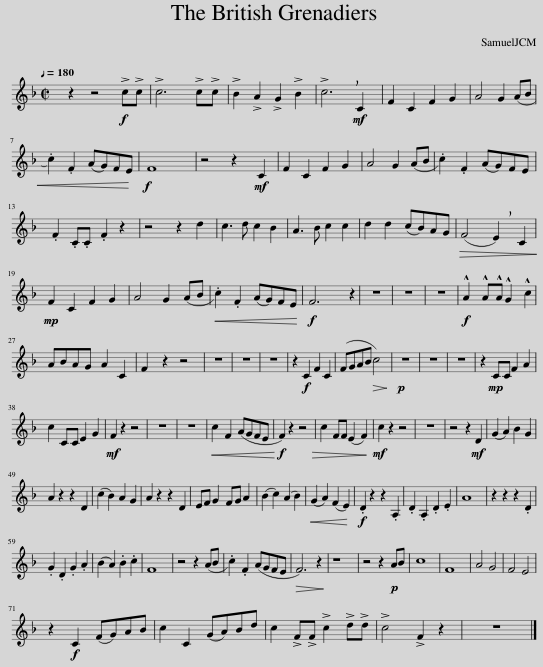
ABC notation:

X:1
L:1/8
Q:1/4=180
M:2/2
I:linebreak $
K:none
V:1 treble transpose=-2
V:1
[K:F] z2 z4!f! !>!c!>!c | !>!c6 !>!c!>!c | !>!B2 !>!A2 !>!G2 !>!B2 | !>!c6!mf! !breath!C2 | F2 C2 F2 G2 | %5
 A4 G2 (AB |$!<(! .c2)!<)! .F2 (AG)FE |!f! F8 | z4 z2!mf! C2 | F2 C2 F2 G2 | %10
 A4 G2 (AB | .c2) .F2 (AG)FE |$ .F2 .C.C .F2 z2 | z4 z2 d2 | c3 d c2 B2 | %15
 A3 B c2 c2 | d2 d2 (cB)AG |!>(! (F4!>)! !breath!E2) C2 |$!mp! F2 C2 F2 G2 | A4 G2 (AB | %20
!<(! .c2)!<)! .F2 (AG)FE |!f! F6 z2 | z8 | z8 | z8 | %25
!f! !^!A2 !^!A!^!A !^!G2 !^!c2 |$ ABAG A2 C2 | F2 z2 z4 | z8 | z8 | %30
 z8 | z2!f! C2 F2 C2 | (FGAB!>(! c4)!>)! |!p! z8 | z8 | %35
 z8 | z2!mp! CC F2 A2 |$ c2 CC E2 G2 |!mf! F2 z2 z4 | z8 | %40
 z8 |!<(! c2!<)! F2 (AGFE |!f! F2) z2 z4 |!>(! c2!>)! FF (E2 F2) |!mf! c2 z2 z4 | %45
 z8 | z4 z2!mf! D2 | (G2 A2) B2 G2 |$ A2 z2 z2 D2 | (c2 B2) A2 G2 | %50
 A2 z2 z2 D2 | EF G2 FG A2 | (B2 c2) (A2 B2) |!<(! (G2!<)! A2) (F2 E2) |!f! .D2 z2 z2 .A,2 | %55
 .D2 .A,2 .D2 .E2 | A8 | z2 z2 z2 .D2 |$ .G2 .D2 .G2 .A2 | (B2 A2) .B2 .c2 | %60
 F8 | z4 z2 (AB | .c2) .F2 (AGFE |!>(! F6)!>)! z2 | z8 | %65
 z4 z2!p! AB | c8 | F8 | A4 G4 | F4 E4 |$ %70
 z2!f! C2 (FG)AB | c2 C2 (GA)Bd | c2 !>!F!>!F !>!c2 !>!d!>!d | !>!c4 !>!F2 z2 | z8 |] %75
